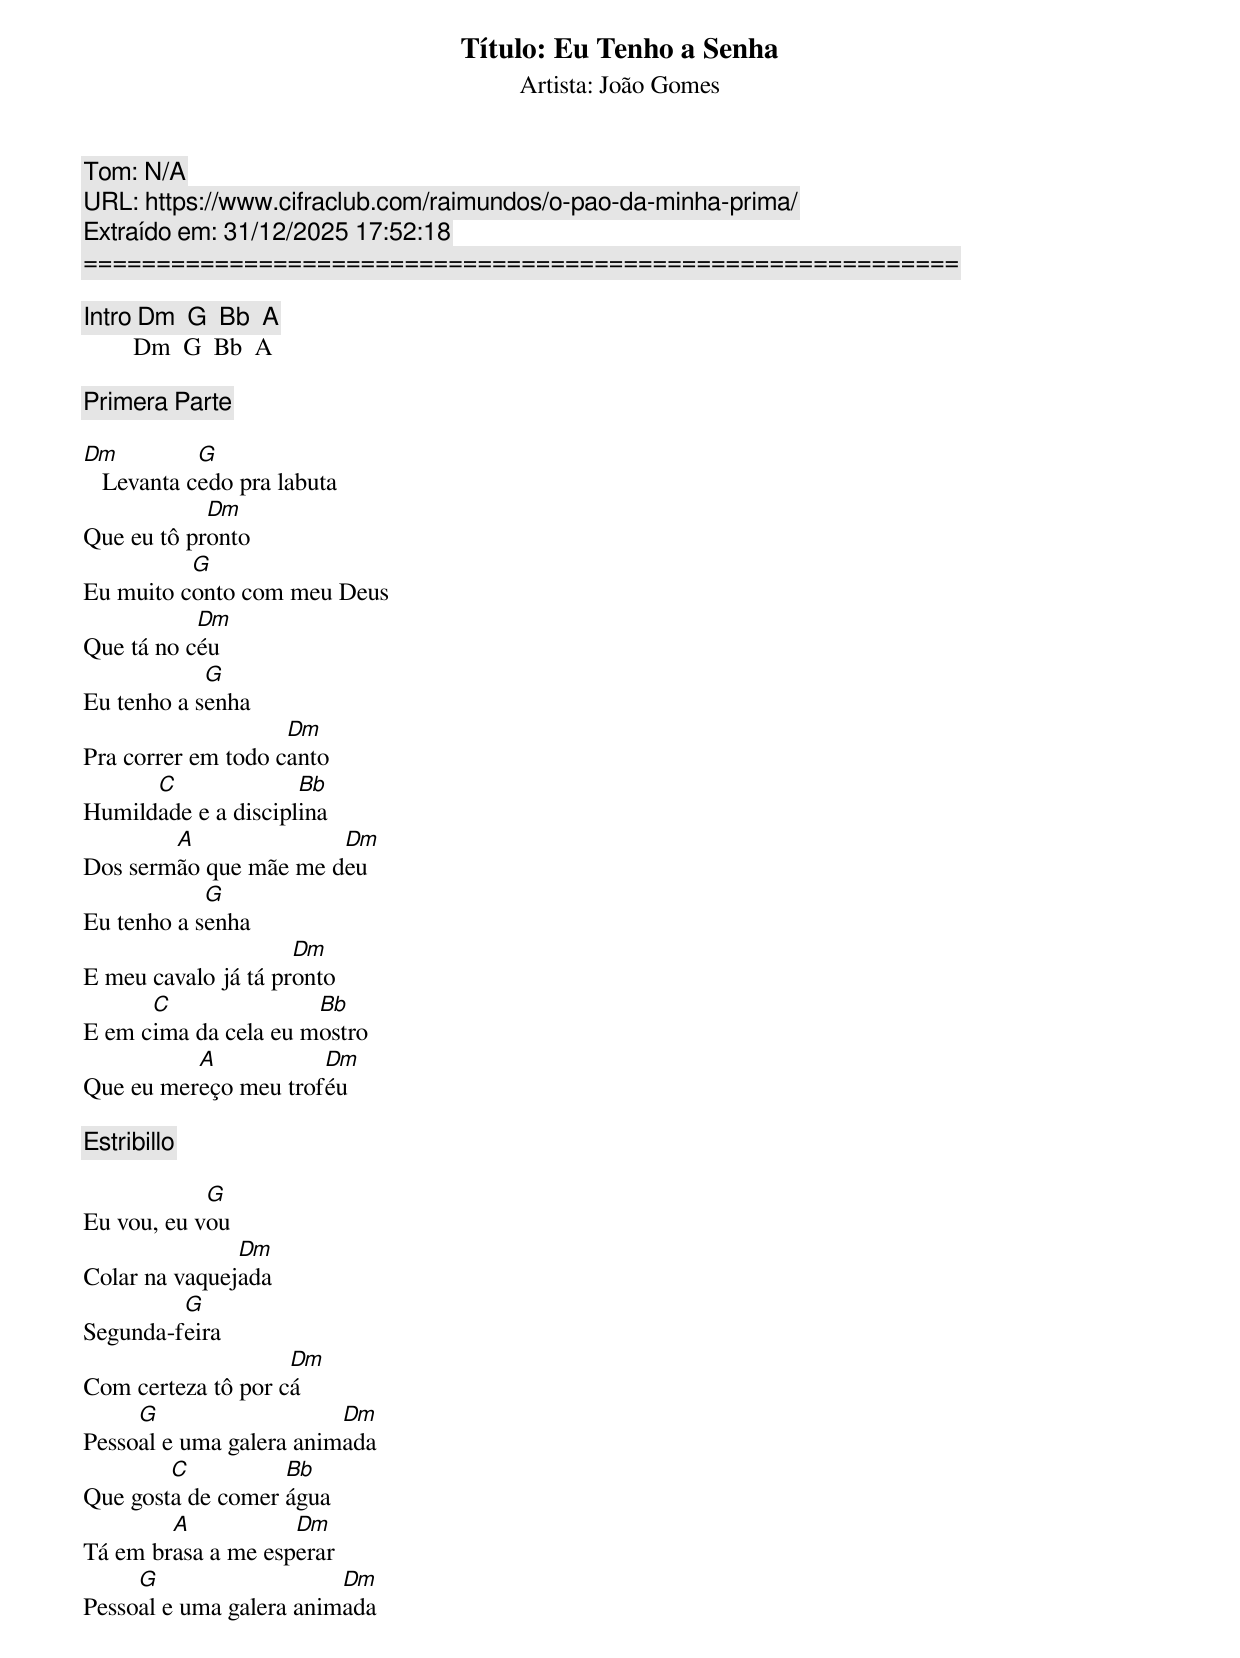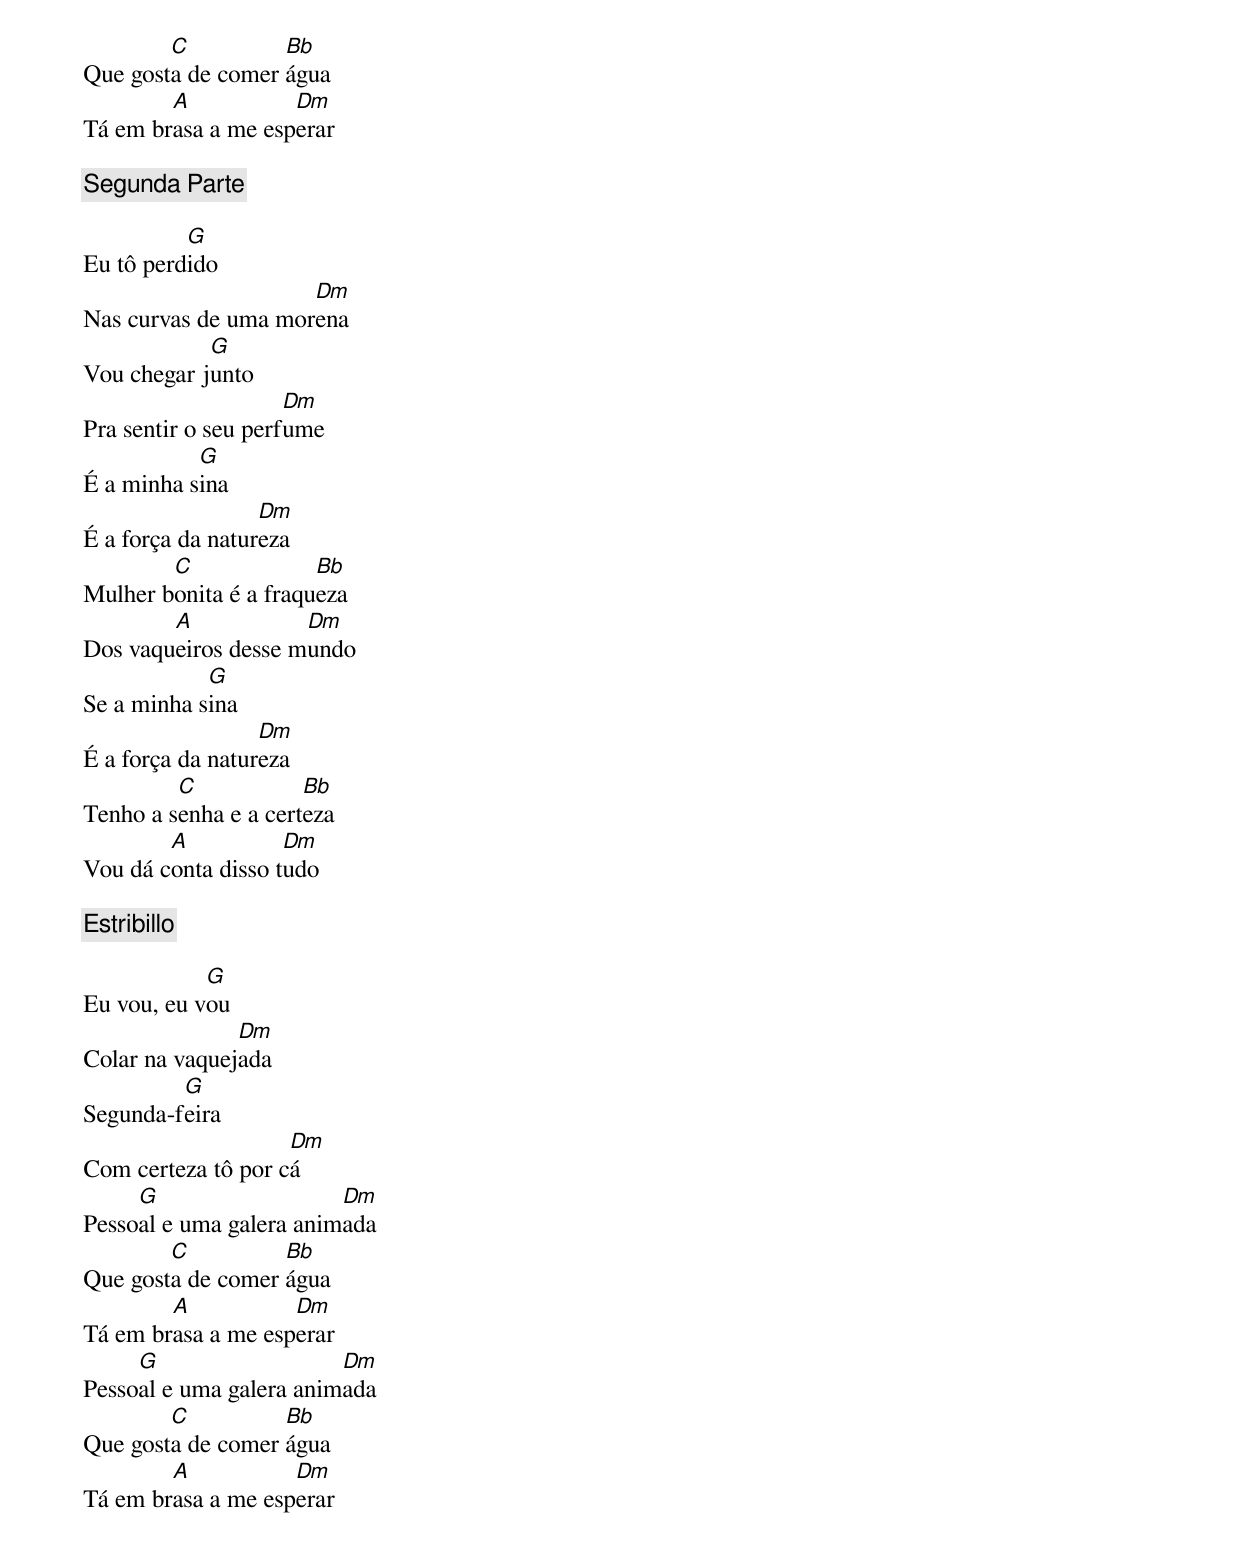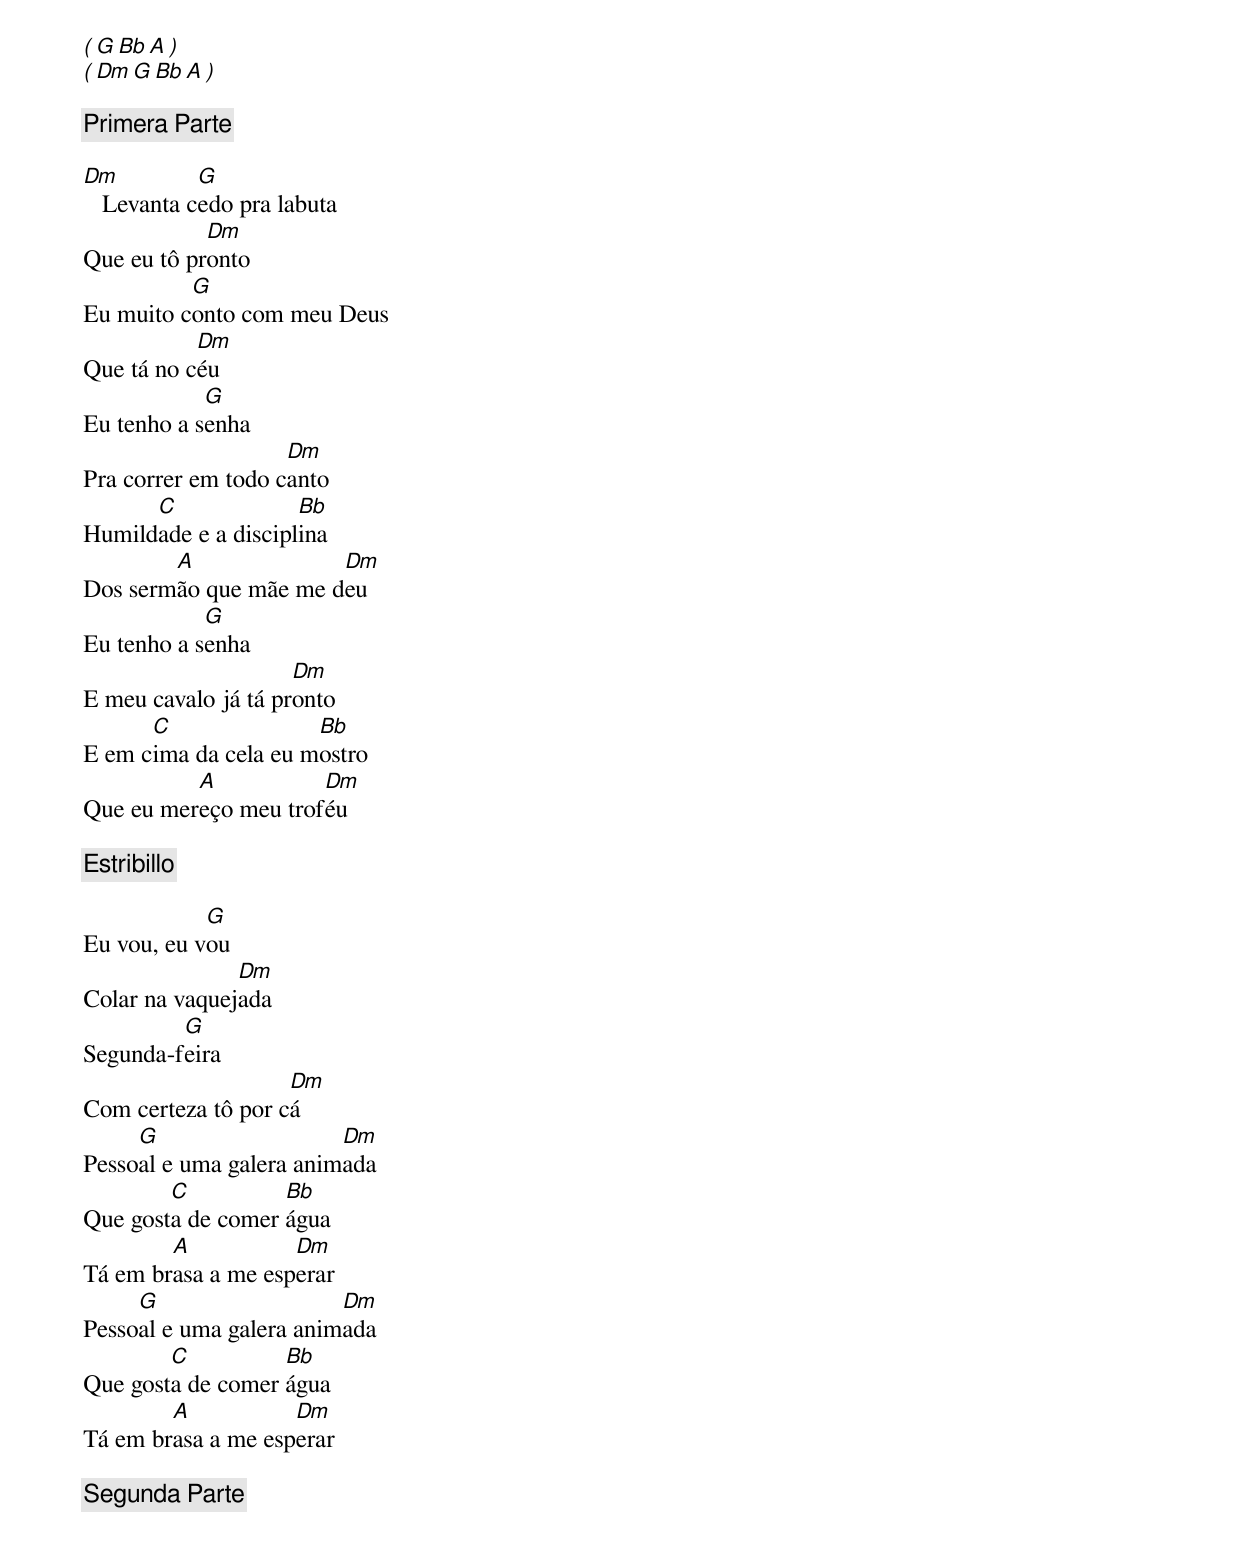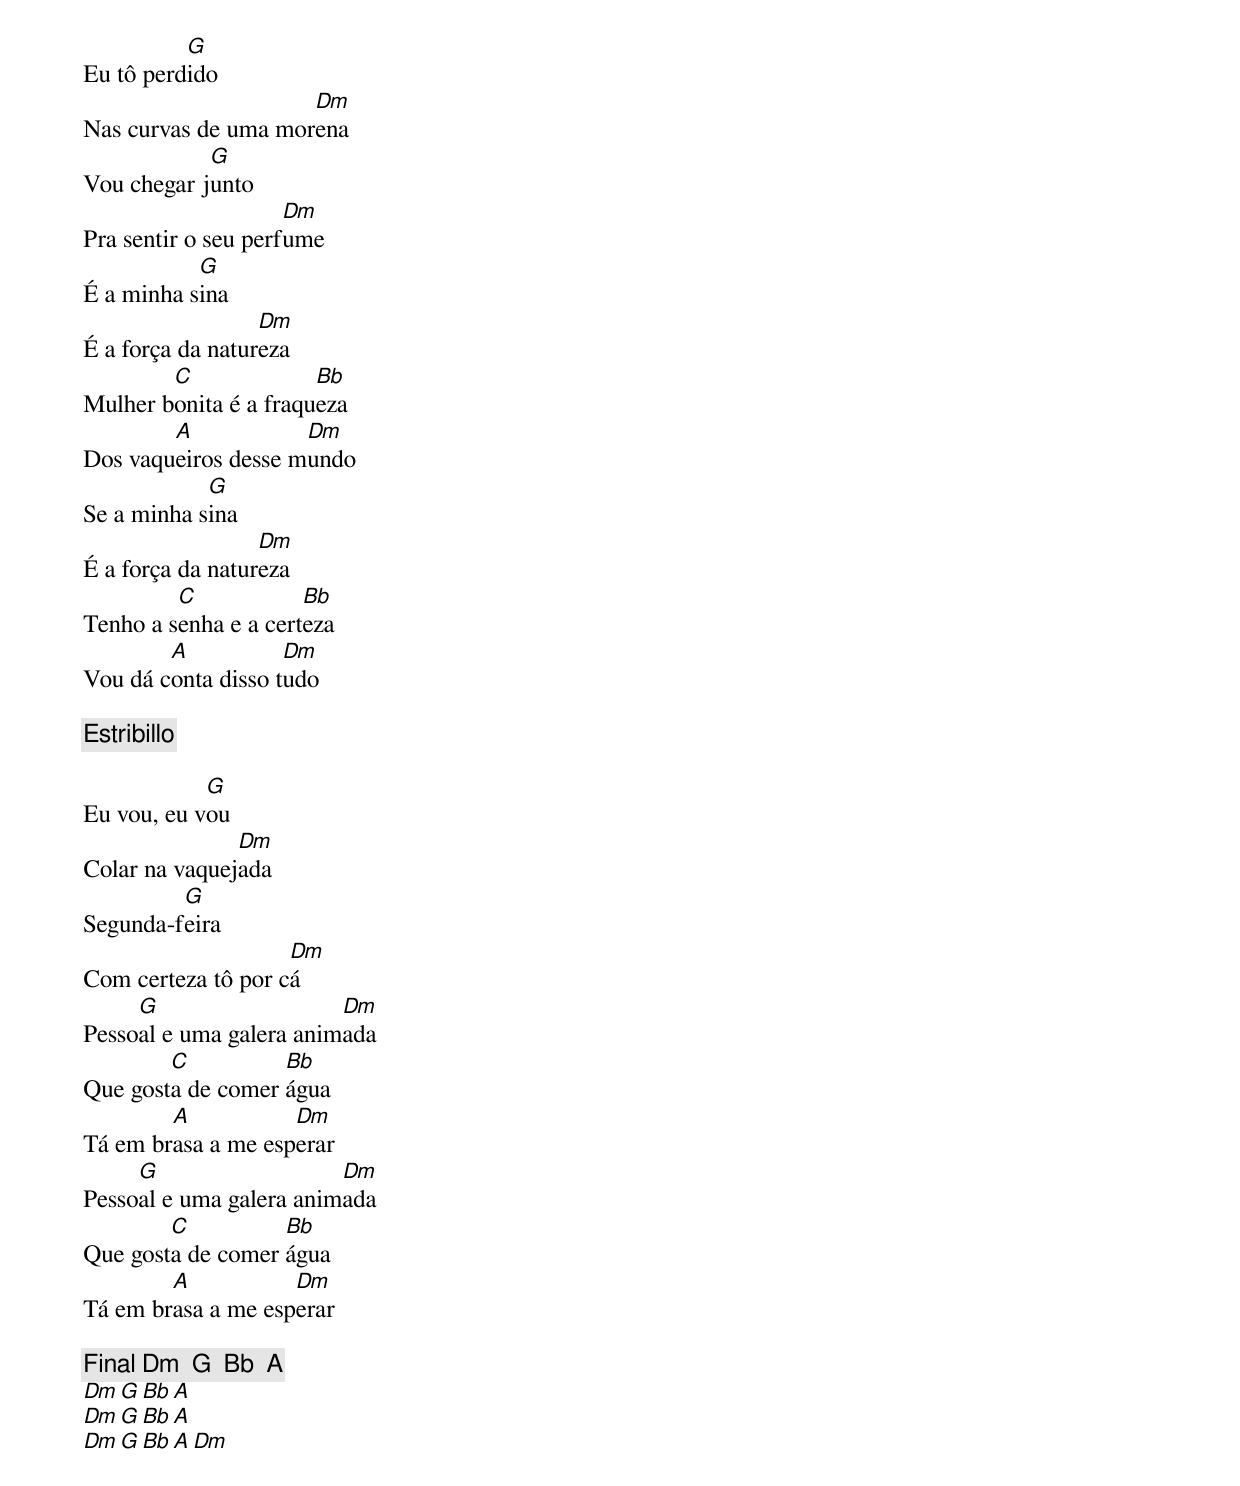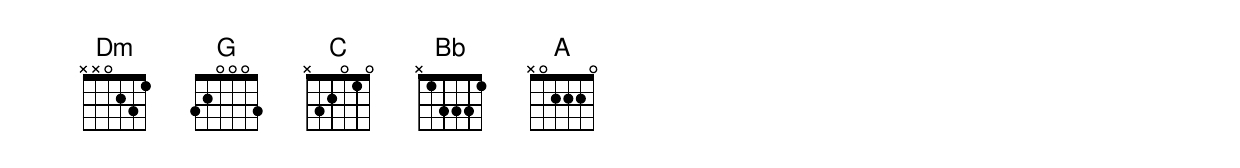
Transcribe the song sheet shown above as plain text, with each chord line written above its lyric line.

Título: Eu Tenho a Senha
Artista: João Gomes
Tom: N/A
URL: https://www.cifraclub.com/raimundos/o-pao-da-minha-prima/
Extraído em: 31/12/2025 17:52:18
============================================================

[Intro] Dm  G  Bb  A
        Dm  G  Bb  A

[Primera Parte]

Dm          G
   Levanta cedo pra labuta
            Dm
Que eu tô pronto
          G
Eu muito conto com meu Deus
           Dm
Que tá no céu
            G
Eu tenho a senha
                    Dm
Pra correr em todo canto
      C              Bb
Humildade e a disciplina
        A              Dm
Dos sermão que mãe me deu
            G
Eu tenho a senha
                     Dm
E meu cavalo já tá pronto
      C               Bb
E em cima da cela eu mostro
          A           Dm
Que eu mereço meu troféu

[Estribillo]

            G
Eu vou, eu vou
               Dm
Colar na vaquejada
         G
Segunda-feira
                    Dm
Com certeza tô por cá
     G                   Dm
Pessoal e uma galera animada
        C          Bb
Que gosta de comer água
        A           Dm
Tá em brasa a me esperar
     G                   Dm
Pessoal e uma galera animada
        C          Bb
Que gosta de comer água
        A           Dm
Tá em brasa a me esperar

[Segunda Parte]

          G
Eu tô perdido
                     Dm
Nas curvas de uma morena
            G
Vou chegar junto
                     Dm
Pra sentir o seu perfume
           G
É a minha sina
                  Dm
É a força da natureza
        C              Bb
Mulher bonita é a fraqueza
        A            Dm
Dos vaqueiros desse mundo
            G
Se a minha sina
                  Dm
É a força da natureza
         C            Bb
Tenho a senha e a certeza
        A           Dm
Vou dá conta disso tudo

[Estribillo]

            G
Eu vou, eu vou
               Dm
Colar na vaquejada
         G
Segunda-feira
                    Dm
Com certeza tô por cá
     G                   Dm
Pessoal e uma galera animada
        C          Bb
Que gosta de comer água
        A           Dm
Tá em brasa a me esperar
     G                   Dm
Pessoal e uma galera animada
        C          Bb
Que gosta de comer água
        A           Dm
Tá em brasa a me esperar

( G  Bb  A )
( Dm  G  Bb  A )

[Primera Parte]

Dm          G
   Levanta cedo pra labuta
            Dm
Que eu tô pronto
          G
Eu muito conto com meu Deus
           Dm
Que tá no céu
            G
Eu tenho a senha
                    Dm
Pra correr em todo canto
      C              Bb
Humildade e a disciplina
        A              Dm
Dos sermão que mãe me deu
            G
Eu tenho a senha
                     Dm
E meu cavalo já tá pronto
      C               Bb
E em cima da cela eu mostro
          A           Dm
Que eu mereço meu troféu

[Estribillo]

            G
Eu vou, eu vou
               Dm
Colar na vaquejada
         G
Segunda-feira
                    Dm
Com certeza tô por cá
     G                   Dm
Pessoal e uma galera animada
        C          Bb
Que gosta de comer água
        A           Dm
Tá em brasa a me esperar
     G                   Dm
Pessoal e uma galera animada
        C          Bb
Que gosta de comer água
        A           Dm
Tá em brasa a me esperar

[Segunda Parte]

          G
Eu tô perdido
                     Dm
Nas curvas de uma morena
            G
Vou chegar junto
                     Dm
Pra sentir o seu perfume
           G
É a minha sina
                  Dm
É a força da natureza
        C              Bb
Mulher bonita é a fraqueza
        A            Dm
Dos vaqueiros desse mundo
            G
Se a minha sina
                  Dm
É a força da natureza
         C            Bb
Tenho a senha e a certeza
        A           Dm
Vou dá conta disso tudo

[Estribillo]

            G
Eu vou, eu vou
               Dm
Colar na vaquejada
         G
Segunda-feira
                    Dm
Com certeza tô por cá
     G                   Dm
Pessoal e uma galera animada
        C          Bb
Que gosta de comer água
        A           Dm
Tá em brasa a me esperar
     G                   Dm
Pessoal e uma galera animada
        C          Bb
Que gosta de comer água
        A           Dm
Tá em brasa a me esperar

[Final] Dm  G  Bb  A
        Dm  G  Bb  A
        Dm  G  Bb  A
        Dm  G  Bb  A  Dm
